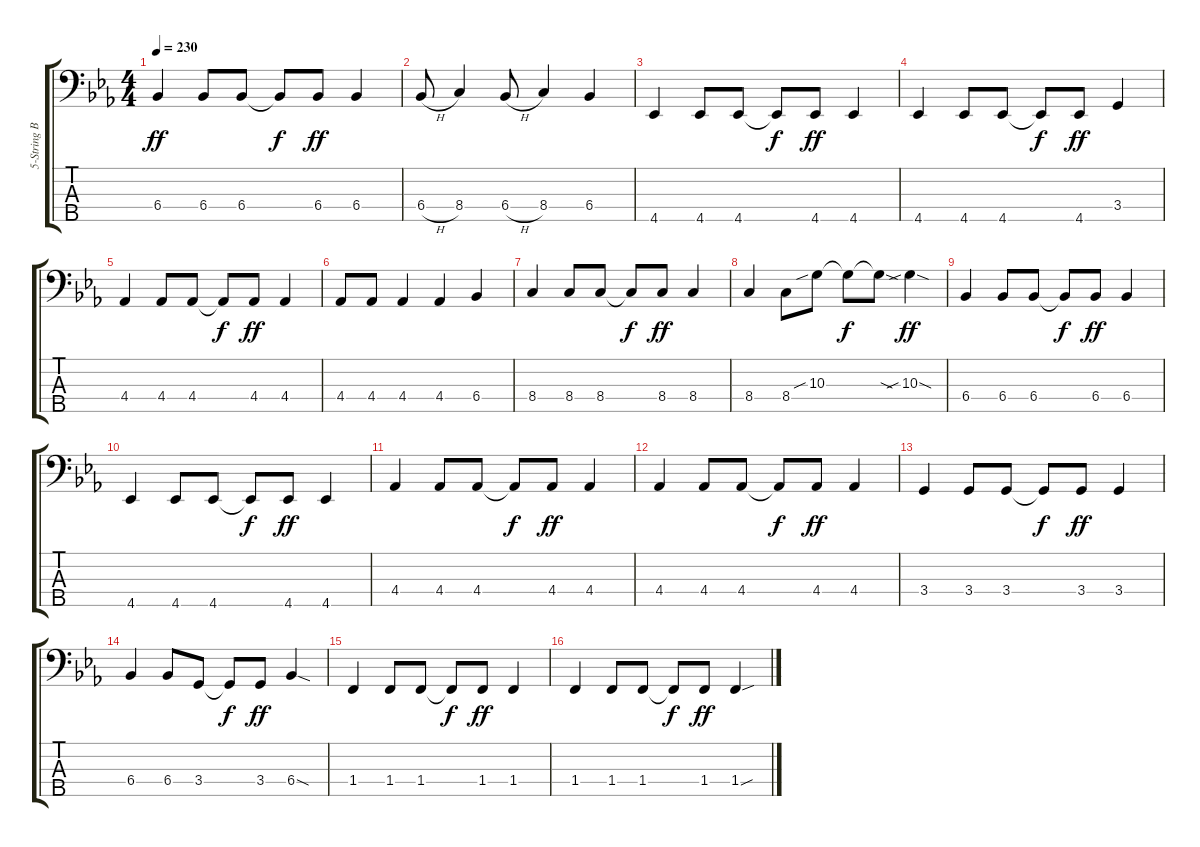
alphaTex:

\track ("5-String Bass" "5-String B") {instrument electricbasspick}
\staff {score tabs}
\tuning (G2 D2 A1 E1 B0) {hide}
\ts (4 4)
\tempo 230
\clef f4
\ks eb
6.4.4{dy ff} 6.4.8 6.4.8 6.4{t}.8{dy f} 6.4.8{dy ff} 6.4.4 |
6.4{h}.8 8.4.4 6.4{h}.8 8.4.4 6.4.4 |
4.5.4 4.5.8 4.5.8 4.5{t}.8{dy f} 4.5.8{dy ff} 4.5.4 |
4.5.4 4.5.8 4.5.8 4.5{t}.8{dy f} 4.5.8{dy ff} 3.4.4 |
4.4.4 4.4.8 4.4.8 4.4{t}.8{dy f} 4.4.8{dy ff} 4.4.4 |
4.4.8 4.4.8 4.4.4 4.4.4 6.4.4 |
8.4.4 8.4.8 8.4.8 8.4{t}.8{dy f} 8.4.8{dy ff} 8.4.4 |
8.4.4 8.4.8 10.3{sib}.8 10.3{t}.8{dy f} 10.3{sod t}.8 10.3{sib sod}.4{dy ff} |
6.4.4 6.4.8 6.4.8 6.4{t}.8{dy f} 6.4.8{dy ff} 6.4.4 |
4.5.4 4.5.8 4.5.8 4.5{t}.8{dy f} 4.5.8{dy ff} 4.5.4 |
4.4.4 4.4.8 4.4.8 4.4{t}.8{dy f} 4.4.8{dy ff} 4.4.4 |
4.4.4 4.4.8 4.4.8 4.4{t}.8{dy f} 4.4.8{dy ff} 4.4.4 |
3.4.4 3.4.8 3.4.8 3.4{t}.8{dy f} 3.4.8{dy ff} 3.4.4 |
6.4.4 6.4.8 3.4.8 3.4{t}.8{dy f} 3.4.8{dy ff} 6.4{sod}.4 |
1.4.4 1.4.8 1.4.8 1.4{t}.8{dy f} 1.4.8{dy ff} 1.4.4 |
1.4.4 1.4.8 1.4.8 1.4{t}.8{dy f} 1.4.8{dy ff} 1.4{sou}.4
